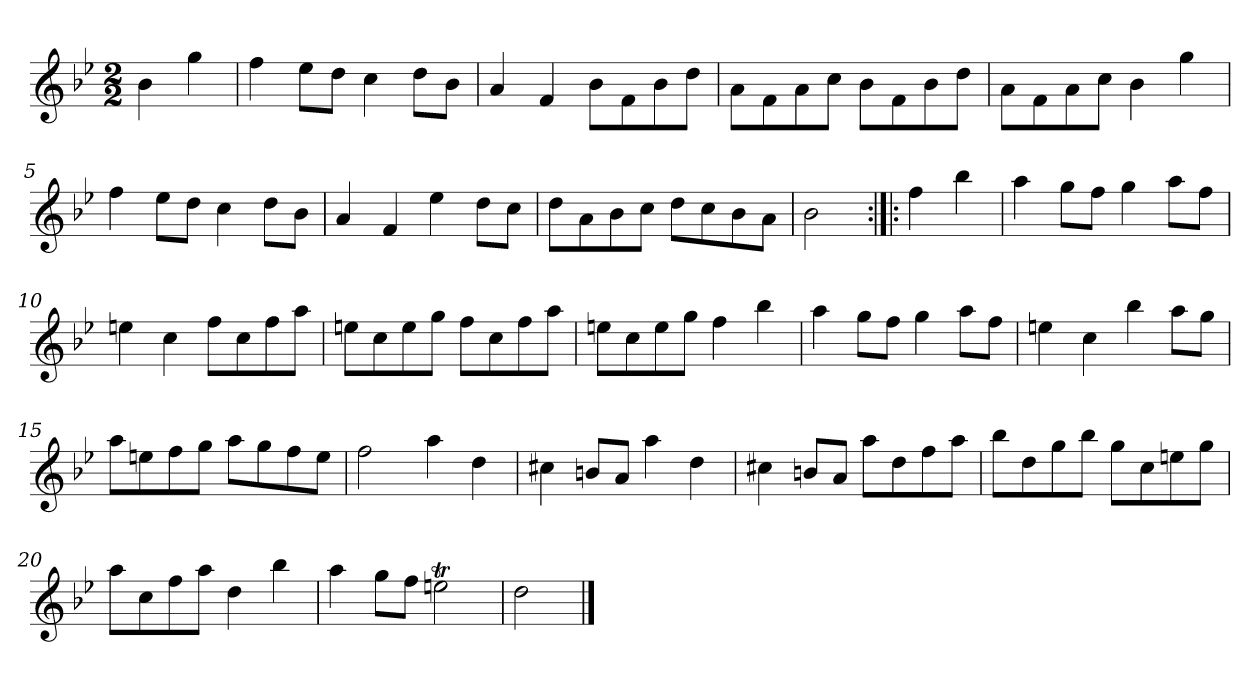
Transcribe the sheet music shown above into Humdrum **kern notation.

**kern
*part1
*staff1
*clefG2
*k[b-e-]
*B-:
*M2/2
*MM120
=
4b-
4gg
=1
4ff
8ee-\L
8dd\J
4cc
8dd\L
8b-\J
=2
4a
4f
8b-\L
8f\
8b-\
8dd\J
=3
8a\L
8f\
8a\
8cc\J
8b-\L
8f\
8b-\
8dd\J
=4
8a\L
8f\
8a\
8cc\J
4b-
4gg
=5
4ff
8ee-\L
8dd\J
4cc
8dd\L
8b-\J
=6
4a
4f
4ee-
8dd\L
8cc\J
=7
8dd\L
8a\
8b-\
8cc\J
8dd\L
8cc\
8b-\
8a\J
=8
2b-
=:|!|:
4ff
4bb-
=9
4aa
8gg\L
8ff\J
4gg
8aa\L
8ff\J
=10
4een
4cc
8ff\L
8cc\
8ff\
8aa\J
=11
8een\L
8cc\
8ee\
8gg\J
8ff\L
8cc\
8ff\
8aa\J
=12
8een\L
8cc\
8ee\
8gg\J
4ff
4bb-
=13
4aa
8gg\L
8ff\J
4gg
8aa\L
8ff\J
=14
4een
4cc
4bb-
8aa\L
8gg\J
=15
8aa\L
8een\
8ff\
8gg\J
8aa\L
8gg\
8ff\
8ee\J
=16
2ff
4aa
4dd
=17
4cc#X
8bn/L
8a/J
4aa
4dd
=18
4cc#X
8bn/L
8a/J
8aa\L
8dd\
8ff\
8aa\J
=19
8bb-\L
8dd\
8gg\
8bb-\J
8gg\L
8cc\
8een\
8gg\J
=20
8aa\L
8cc\
8ff\
8aa\J
4dd
4bb-
=21
4aa
8gg\L
8ff\J
2eent
=22
2dd
==
*-
